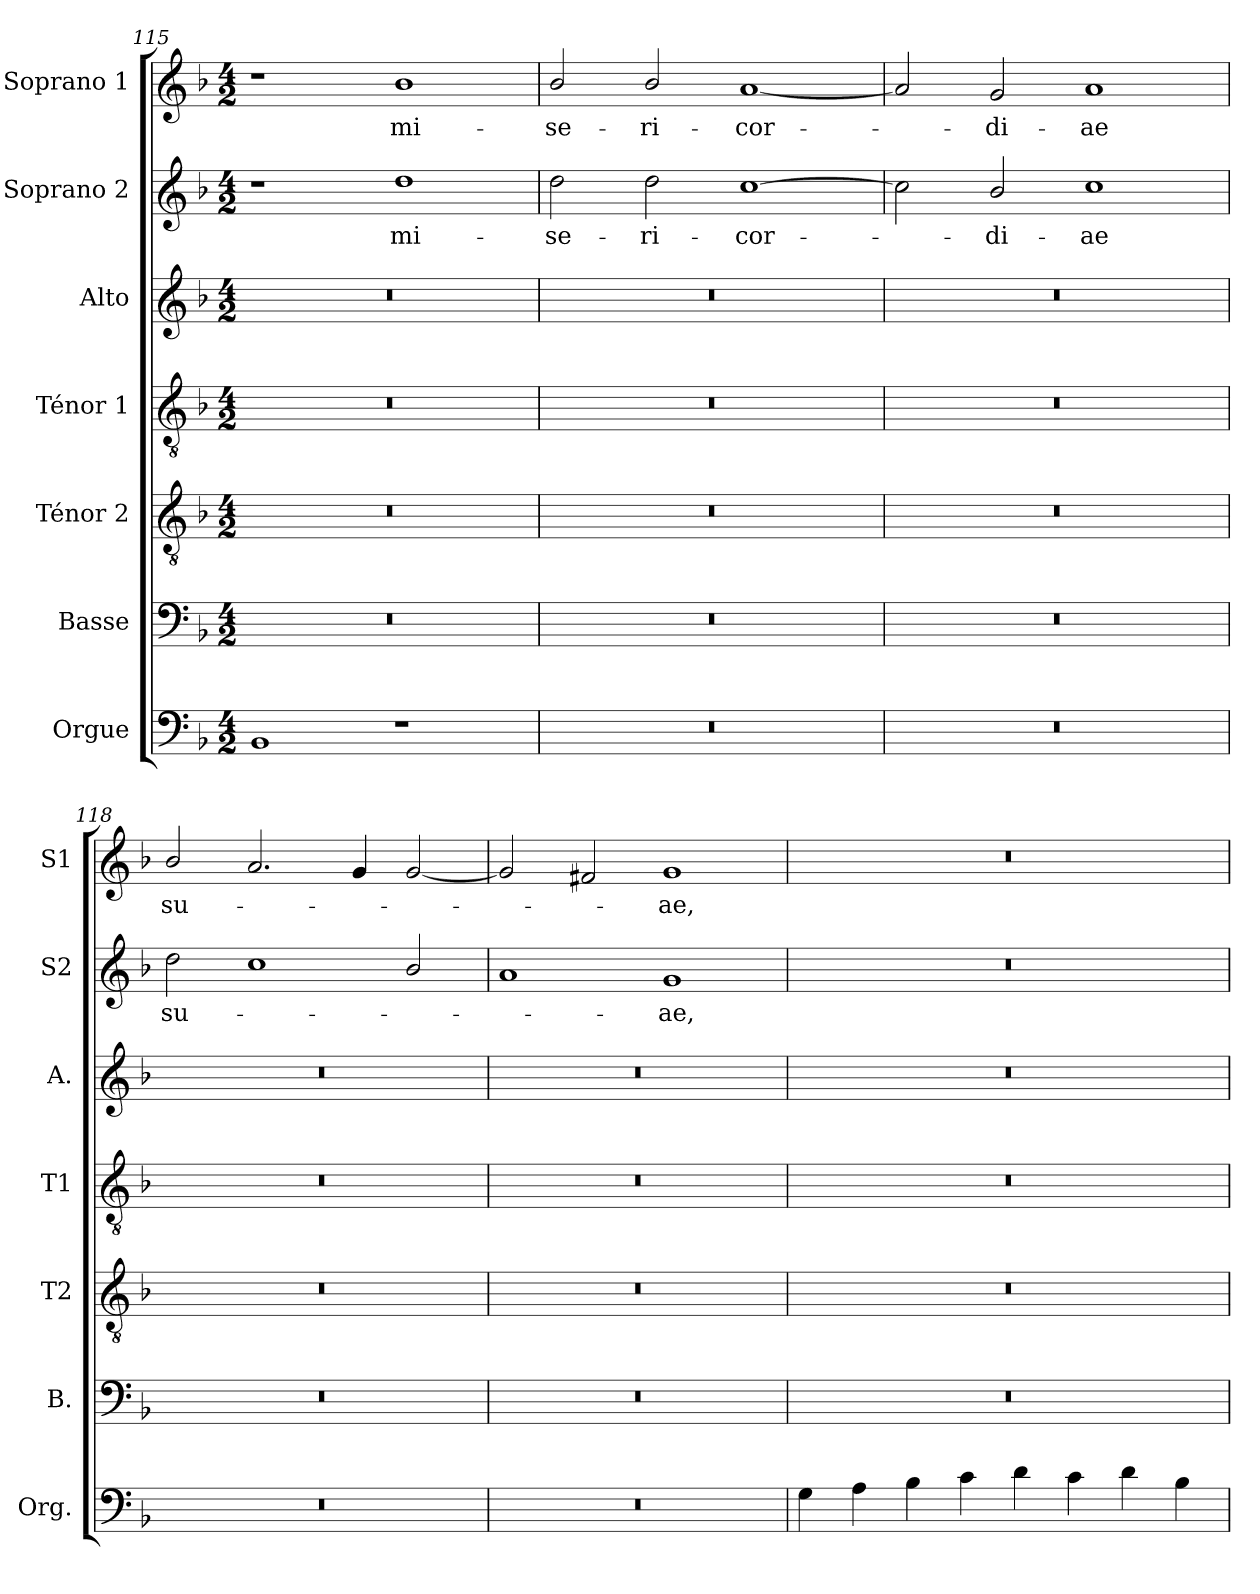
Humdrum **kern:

**kern	**kern	**kern	**kern	**kern	**kern	**text	**kern	**text
*part7	*part6	*part5	*part4	*part3	*part2	*part2	*part1	*part1
*staff7	*staff6	*staff5	*staff4	*staff3	*staff2	*staff2	*staff1	*staff1
*I"Orgue	*I"Basse	*I"Ténor 2	*I"Ténor 1	*I"Alto	*I"Soprano 2	*	*I"Soprano 1	*
*I'Org.	*I'B.	*I'T2	*I'T1	*I'A.	*I'S2	*	*I'S1	*
*clefF4	*clefF4	*clefGv2	*clefGv2	*clefG2	*clefG2	*	*clefG2	*
*k[b-]	*k[b-]	*k[b-]	*k[b-]	*k[b-]	*k[b-]	*	*k[b-]	*
*M4/2	*M4/2	*M4/2	*M4/2	*M4/2	*M4/2	*	*M4/2	*
=115	=115	=115	=115	=115	=115	=115	=115	=115
1BB-	0r	0r	0r	0r	1r	.	1r	.
!	!	!	!	!	!	!LO:LY:b	!	!LO:LY:b
1r	.	.	.	.	1dd	mi-	1b-	mi-
=116	=116	=116	=116	=116	=116	=116	=116	=116
!	!	!	!	!	!	!LO:LY:b	!	!LO:LY:b
0r	0r	0r	0r	0r	2dd\	-se-	2b-/	-se-
!	!	!	!	!	!	!LO:LY:b	!	!LO:LY:b
.	.	.	.	.	2dd\	-ri-	2b-/	-ri-
!	!	!	!	!	!	!LO:LY:b	!	!LO:LY:b
.	.	.	.	.	[1cc	-cor-	[1a	-cor-
!!LO:LB:g=z
=117	=117	=117	=117	=117	=117	=117	=117	=117
0r	0r	0r	0r	0r	2cc\]	.	2a/]	.
!	!	!	!	!	!	!LO:LY:b	!	!LO:LY:b
.	.	.	.	.	2b-/	-di-	2g/	-di-
!	!	!	!	!	!	!LO:LY:b	!	!LO:LY:b
.	.	.	.	.	1cc	-ae	1a	-ae
=118	=118	=118	=118	=118	=118	=118	=118	=118
!	!	!	!	!	!	!LO:LY:b	!	!LO:LY:b
0r	0r	0r	0r	0r	2dd\	su-	2b-/	su-
.	.	.	.	.	1cc	.	2.a/	.
.	.	.	.	.	.	.	4g/	.
.	.	.	.	.	2b-/	.	[2g/	.
=119	=119	=119	=119	=119	=119	=119	=119	=119
0r	0r	0r	0r	0r	1a	.	2g/]	.
.	.	.	.	.	.	.	2f#X/	.
!	!	!	!	!	!	!LO:LY:b	!	!LO:LY:b
.	.	.	.	.	1g	-ae,	1g	-ae,
=120	=120	=120	=120	=120	=120	=120	=120	=120
4G\	0r	0r	0r	0r	0r	.	0r	.
4A\	.	.	.	.	.	.	.	.
4B-\	.	.	.	.	.	.	.	.
4c\	.	.	.	.	.	.	.	.
4d\	.	.	.	.	.	.	.	.
4c\	.	.	.	.	.	.	.	.
4d\	.	.	.	.	.	.	.	.
4B-\	.	.	.	.	.	.	.	.
=	=	=	=	=	=	=	=	=
*-	*-	*-	*-	*-	*-	*-	*-	*-
